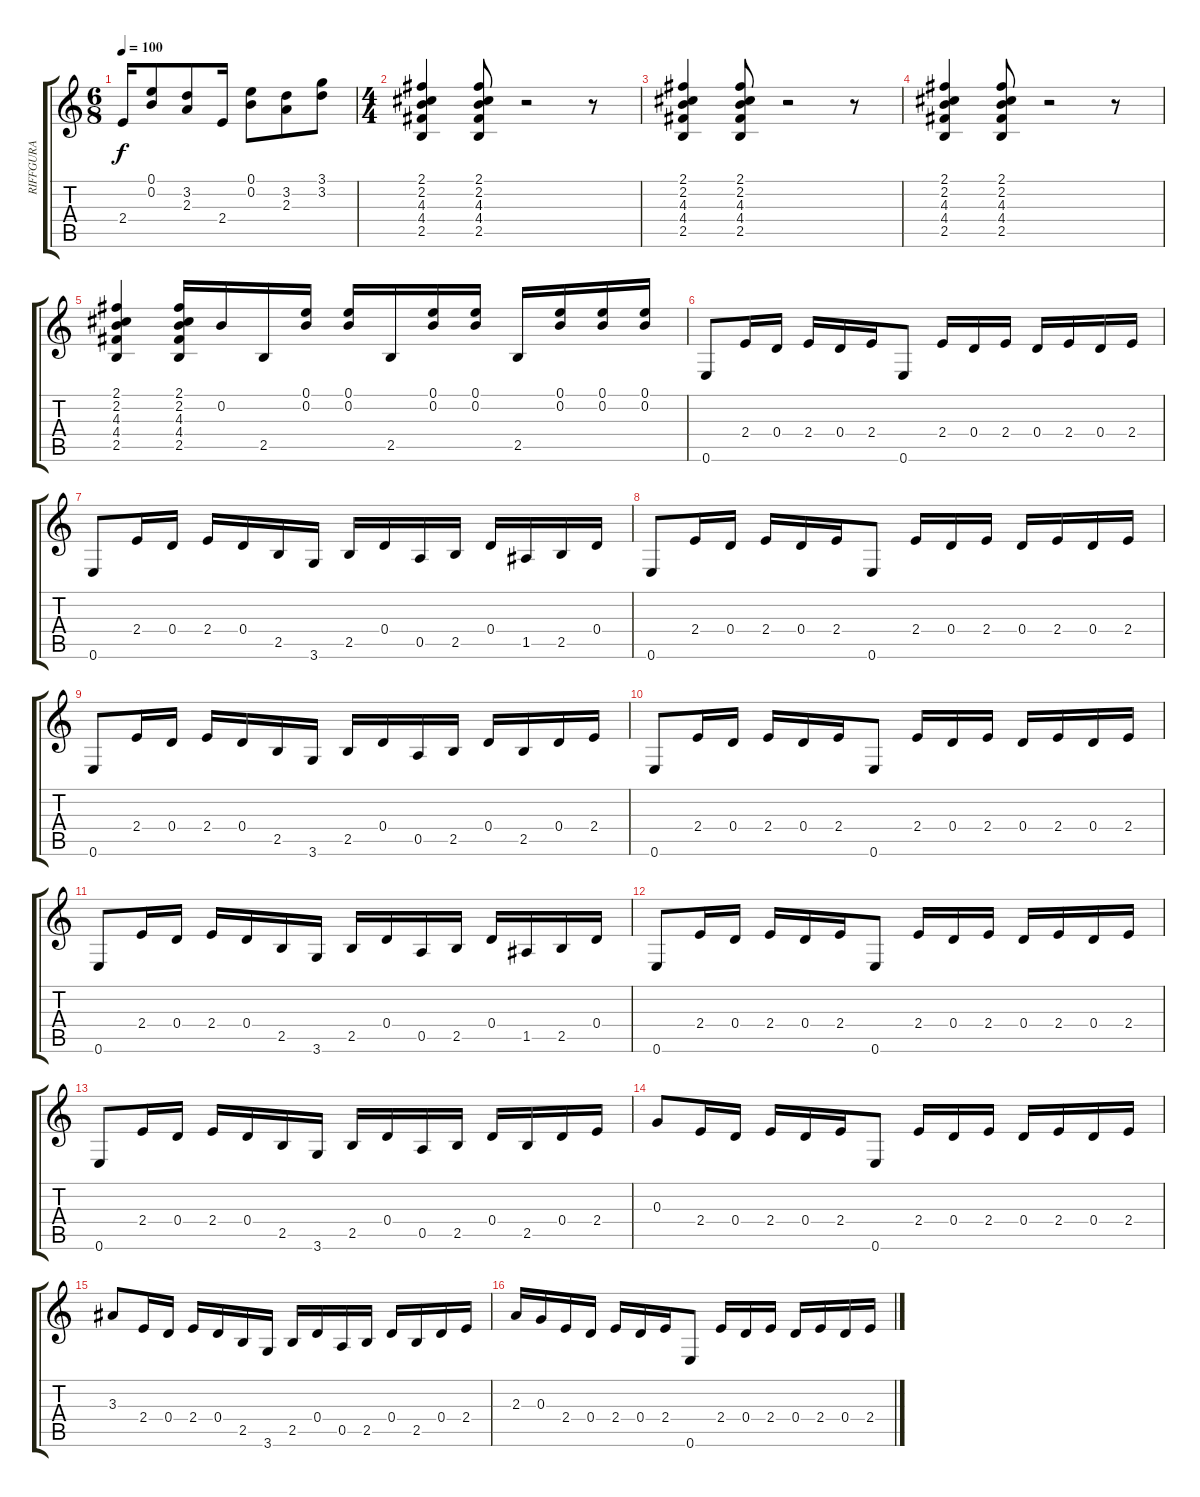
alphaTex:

\track ("RIFFGURA" "RIFFGURA") {instrument overdrivenguitar}
\staff {score tabs}
\tuning (E4 B3 G3 D3 A2 E2) {hide}
\ts (6 8)
\tempo 100
\clef g2
\ks c
2.4.16{dy f} (0.1 0.2).8 (3.2 2.3).8 2.4.16 (0.1 0.2).8 (3.2 2.3).8 (3.1 3.2).8 |
\ts (4 4)
(2.1 2.2 4.3 4.4 2.5).4 (2.1 2.2 4.3 4.4 2.5).8 r.2 r.8 |
(2.1 2.2 4.3 4.4 2.5).4 (2.1 2.2 4.3 4.4 2.5).8 r.2 r.8 |
(2.1 2.2 4.3 4.4 2.5).4 (2.1 2.2 4.3 4.4 2.5).8 r.2 r.8 |
(2.1 2.2 4.3 4.4 2.5).4 (2.1 2.2 4.3 4.4 2.5).16 0.2.16 2.5.16 (0.1 0.2).16 (0.1 0.2).16 2.5.16 (0.1 0.2).16 (0.1 0.2).16 2.5.16 (0.1 0.2).16 (0.1 0.2).16 (0.1 0.2).16 |
0.6.8{volume 16} 2.4.16 0.4.16 2.4.16 0.4.16 2.4.16 0.6.8 2.4.16 0.4.16 2.4.16 0.4.16 2.4.16 0.4.16 2.4.16 |
0.6.8 2.4.16 0.4.16 2.4.16 0.4.16 2.5.16 3.6.16 2.5.16 0.4.16 0.5.16 2.5.16 0.4.16 1.5.16 2.5.16 0.4.16 |
0.6.8 2.4.16 0.4.16 2.4.16 0.4.16 2.4.16 0.6.8 2.4.16 0.4.16 2.4.16 0.4.16 2.4.16 0.4.16 2.4.16 |
0.6.8 2.4.16 0.4.16 2.4.16 0.4.16 2.5.16 3.6.16 2.5.16 0.4.16 0.5.16 2.5.16 0.4.16 2.5.16 0.4.16 2.4.16 |
0.6.8 2.4.16 0.4.16 2.4.16 0.4.16 2.4.16 0.6.8 2.4.16 0.4.16 2.4.16 0.4.16 2.4.16 0.4.16 2.4.16 |
0.6.8 2.4.16 0.4.16 2.4.16 0.4.16 2.5.16 3.6.16 2.5.16 0.4.16 0.5.16 2.5.16 0.4.16 1.5.16 2.5.16 0.4.16 |
0.6.8 2.4.16 0.4.16 2.4.16 0.4.16 2.4.16 0.6.8 2.4.16 0.4.16 2.4.16 0.4.16 2.4.16 0.4.16 2.4.16 |
0.6.8 2.4.16 0.4.16 2.4.16 0.4.16 2.5.16 3.6.16 2.5.16 0.4.16 0.5.16 2.5.16 0.4.16 2.5.16 0.4.16 2.4.16 |
0.3.8 2.4.16 0.4.16 2.4.16 0.4.16 2.4.16 0.6.8 2.4.16 0.4.16 2.4.16 0.4.16 2.4.16 0.4.16 2.4.16 |
3.3.8 2.4.16 0.4.16 2.4.16 0.4.16 2.5.16 3.6.16 2.5.16 0.4.16 0.5.16 2.5.16 0.4.16 2.5.16 0.4.16 2.4.16 |
2.3.16 0.3.16 2.4.16 0.4.16 2.4.16 0.4.16 2.4.16 0.6.8 2.4.16 0.4.16 2.4.16 0.4.16 2.4.16 0.4.16 2.4.16
